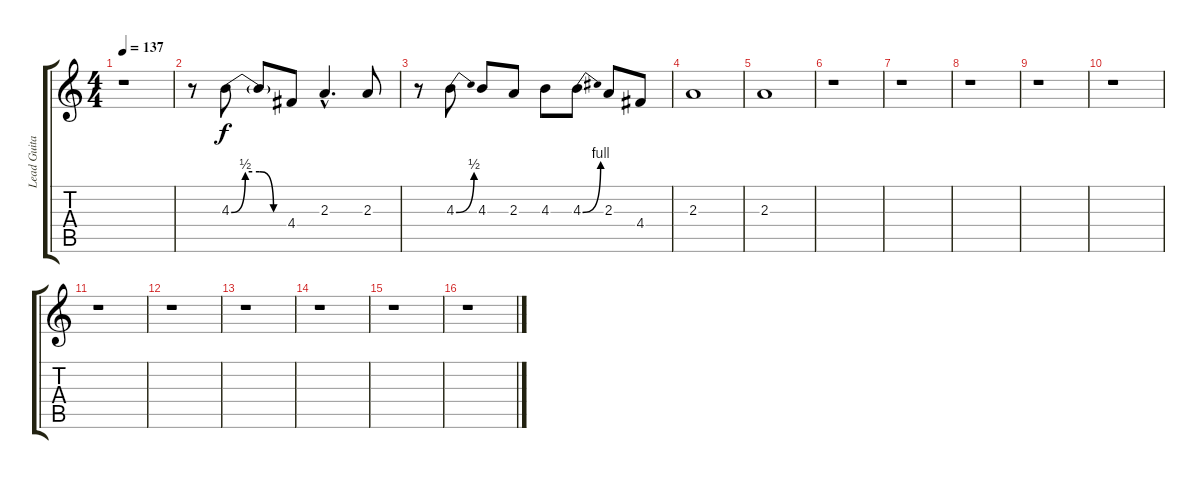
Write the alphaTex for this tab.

\track ("Lead Guitar 2" "Lead Guita") {instrument distortionguitar}
\staff {score tabs}
\tuning (E4 B3 G3 D3 A2 E2) {hide}
\ts (4 4)
\tempo 137
\clef g2
\ks c
r.1{dy f} |
r.8 4.3{be (custom 0 0 15 2 30 2 45 0 60 0)}.8 4.3{t}.8 4.4.8 2.3{hac}.4{d} 2.3.8 |
r.8 4.3{be (bend 0 0 60 2)}.8 4.3.8 2.3.8 4.3.8 4.3{be (bend 0 0 60 4)}.8 2.3.8 4.4.8 |
2.3.1 |
2.3.1 |
r.1 |
r.1 |
r.1 |
r.1 |
r.1 |
r.1 |
r.1 |
r.1 |
r.1 |
r.1 |
r.1
